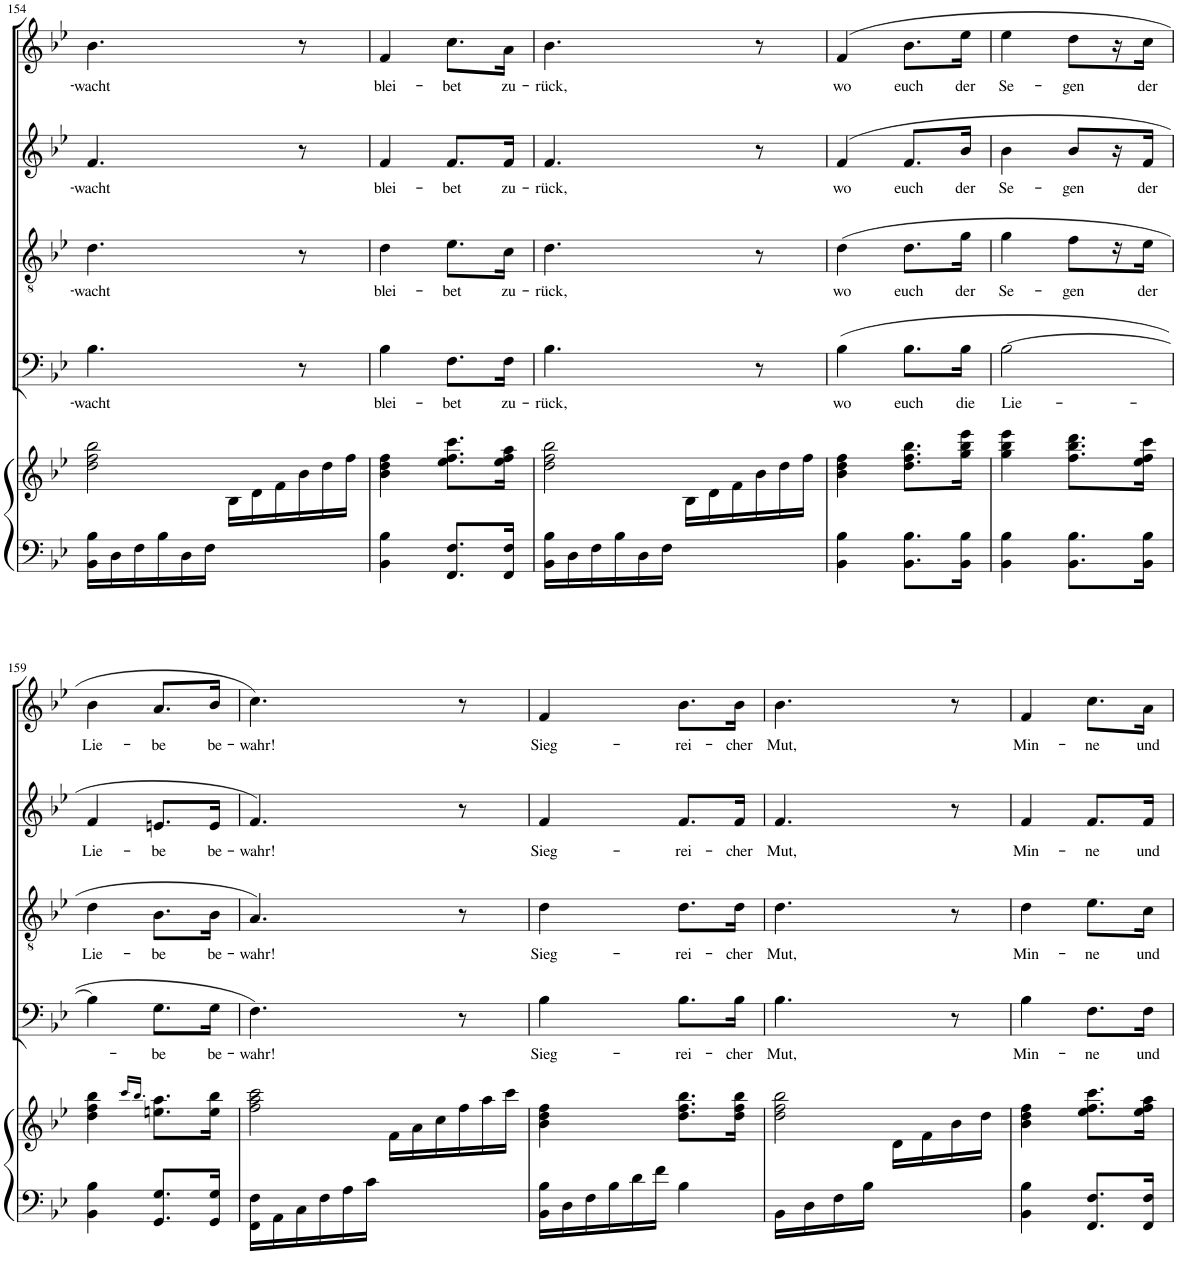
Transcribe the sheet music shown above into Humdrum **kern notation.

**kern	**kern	**kern	**text	**kern	**text	**kern	**text	**kern	**text
*part5	*part5	*part4	*part4	*part3	*part3	*part2	*part2	*part1	*part1
*staff6	*staff5	*staff4	*staff4	*staff3	*staff3	*staff2	*staff2	*staff1	*staff1
*I"Piano	*	*I"Bass	*	*I"Tenor	*	*I"Alto	*	*I"Soprano	*
!!LO:PB:g=z
*clefF4	*clefG2	*clefF4	*	*clefGv2	*	*clefG2	*	*clefG2	*
*	*	*Trd1c2	*	*Trd1c2	*	*Trd1c2	*	*Trd1c2	*
*k[b-e-]	*k[b-e-]	*k[b-e-]	*	*k[b-e-]	*	*k[b-e-]	*	*k[b-e-]	*
*M2/4	*M2/4	*M2/4	*	*M2/4	*	*M2/4	*	*M2/4	*
*Xtuplet	*	*	*	*	*	*	*	*	*
=154	=154	=154	=154	=154	=154	=154	=154	=154	=154
*	*^	*	*	*	*	*	*	*	*
!	!	!	!	!LO:LY:b	!	!LO:LY:b	!	!LO:LY:b	!	!LO:LY:b
24BB-\ 24B-\LL	2dd\ 2ff\ 2bb-\	4ryy	4.B-\	-wacht	4.d\	-wacht	4.f/	-wacht	4.b-\	-wacht
24D\	.	.	.	.	.	.	.	.	.	.
24F\	.	.	.	.	.	.	.	.	.	.
24B-\	.	.	.	.	.	.	.	.	.	.
24D\	.	.	.	.	.	.	.	.	.	.
24F\JJ	.	.	.	.	.	.	.	.	.	.
*	*	*Xtuplet	*	*	*	*	*	*	*	*
4ryy	.	24B-\LL	.	.	.	.	.	.	.	.
.	.	24d\	.	.	.	.	.	.	.	.
.	.	24f\	.	.	.	.	.	.	.	.
.	.	24b-\	8r	.	8r	.	8r	.	8r	.
.	.	24dd\	.	.	.	.	.	.	.	.
.	.	24ff\JJ	.	.	.	.	.	.	.	.
=155	=155	=155	=155	=155	=155	=155	=155	=155	=155	=155
!	!	!	!	!LO:LY:b	!	!LO:LY:b	!	!LO:LY:b	!	!LO:LY:b
*	*v	*v	*	*	*	*	*	*	*	*
4BB-\ 4B-\	4b-\ 4dd\ 4ff\	4B-\	blei-	4d\	blei-	4f/	blei-	4f/	blei-
!	!	!	!LO:LY:b	!	!LO:LY:b	!	!LO:LY:b	!	!LO:LY:b
8.FF/ 8.F/L	8.ee-\ 8.ff\ 8.ccc\L	8.F\L	-bet	8.e-\L	-bet	8.f/L	-bet	8.cc\L	-bet
!	!	!	!LO:LY:b	!	!LO:LY:b	!	!LO:LY:b	!	!LO:LY:b
16FF/ 16F/Jk	16ee-\ 16ff\ 16aa\Jk	16F\Jk	zu-	16c\Jk	zu-	16f/Jk	zu-	16a\Jk	zu-
=156	=156	=156	=156	=156	=156	=156	=156	=156	=156
*	*^	*	*	*	*	*	*	*	*
!	!	!	!	!LO:LY:b	!	!LO:LY:b	!	!LO:LY:b	!	!LO:LY:b
24BB-\ 24B-\LL	2dd\ 2ff\ 2bb-\	4ryy	4.B-\	-rück,	4.d\	-rück,	4.f/	-rück,	4.b-\	-rück,
24D\	.	.	.	.	.	.	.	.	.	.
24F\	.	.	.	.	.	.	.	.	.	.
24B-\	.	.	.	.	.	.	.	.	.	.
24D\	.	.	.	.	.	.	.	.	.	.
24F\JJ	.	.	.	.	.	.	.	.	.	.
4ryy	.	24B-\LL	.	.	.	.	.	.	.	.
.	.	24d\	.	.	.	.	.	.	.	.
.	.	24f\	.	.	.	.	.	.	.	.
.	.	24b-\	8r	.	8r	.	8r	.	8r	.
.	.	24dd\	.	.	.	.	.	.	.	.
.	.	24ff\JJ	.	.	.	.	.	.	.	.
=157	=157	=157	=157	=157	=157	=157	=157	=157	=157	=157
!	!	!	!	!LO:LY:b	!	!LO:LY:b	!	!LO:LY:b	!	!LO:LY:b
*	*v	*v	*	*	*	*	*	*	*	*
4BB-\ 4B-\	4b-\ 4dd\ 4ff\	(4B-\	wo	(4d\	wo	(4f/	wo	(4f/	wo
!	!	!	!LO:LY:b	!	!LO:LY:b	!	!LO:LY:b	!	!LO:LY:b
8.BB-\ 8.B-\L	8.dd\ 8.ff\ 8.bb-\L	8.B-\L	euch	8.d\L	euch	8.f/L	euch	8.b-\L	euch
!	!	!	!LO:LY:b	!	!LO:LY:b	!	!LO:LY:b	!	!LO:LY:b
16BB-\ 16B-\Jk	16gg\ 16bb-\ 16eee-\Jk	16B-\Jk	die	16g\Jk	der	16b-/Jk	der	16ee-\Jk	der
=158	=158	=158	=158	=158	=158	=158	=158	=158	=158
!	!	!	!LO:LY:b	!	!LO:LY:b	!	!LO:LY:b	!	!LO:LY:b
4BB-\ 4B-\	4gg\ 4bb-\ 4eee-\	[2B-\	Lie-	4g\	Se-	4b-\	Se-	4ee-\	Se-
!	!	!	!	!	!LO:LY:b	!	!LO:LY:b	!	!LO:LY:b
8.BB-\ 8.B-\L	8.ff\ 8.bb-\ 8.ddd\L	.	.	8f\L	-gen	8b-/L	-gen	8dd\L	-gen
.	.	.	.	16r	.	16r	.	16r	.
!	!	!	!	!	!LO:LY:b	!	!LO:LY:b	!	!LO:LY:b
16BB-\ 16B-\Jk	16ee-\ 16ff\ 16ccc\Jk	.	.	16e-\JJ	der	16f/JJ	der	16cc\JJ	der
!!LO:LB:g=z
=159	=159	=159	=159	=159	=159	=159	=159	=159	=159
!	!	!	!	!	!LO:LY:b	!	!LO:LY:b	!	!LO:LY:b
4BB-\ 4B-\	4dd\ 4ff\ 4bb-\	4B-\]	.	4d\	Lie-	4f/	Lie-	4b-\	Lie-
.	16qccc/LL	.	.	.	.	.	.	.	.
.	16qbb-/JJ	.	.	.	.	.	.	.	.
!	!	!	!LO:LY:b	!	!LO:LY:b	!	!LO:LY:b	!	!LO:LY:b
8.GG/ 8.G/L	8.een\ 8.aa\L	8.G\L	-be	8.B-\L	-be	8.en/L	-be	8.a/L	-be
!	!	!	!LO:LY:b	!	!LO:LY:b	!	!LO:LY:b	!	!LO:LY:b
16GG/ 16G/Jk	16ee\ 16bb-\Jk	16G\Jk	be-	16B-\Jk	be-	16e/Jk	be-	16b-/Jk	be-
=160	=160	=160	=160	=160	=160	=160	=160	=160	=160
*	*^	*	*	*	*	*	*	*	*
!	!	!	!	!LO:LY:b	!	!LO:LY:b	!	!LO:LY:b	!	!LO:LY:b
24FF\ 24F\LL	2ff\ 2aa\ 2ccc\	4ryy	4.F\)	-wahr!	4.A/)	-wahr!	4.f/)	-wahr!	4.cc\)	-wahr!
24AA\	.	.	.	.	.	.	.	.	.	.
24C\	.	.	.	.	.	.	.	.	.	.
24F\	.	.	.	.	.	.	.	.	.	.
24A\	.	.	.	.	.	.	.	.	.	.
24c\JJ	.	.	.	.	.	.	.	.	.	.
4ryy	.	24f\LL	.	.	.	.	.	.	.	.
.	.	24a\	.	.	.	.	.	.	.	.
.	.	24cc\	.	.	.	.	.	.	.	.
.	.	24ff\	8r	.	8r	.	8r	.	8r	.
.	.	24aa\	.	.	.	.	.	.	.	.
.	.	24ccc\JJ	.	.	.	.	.	.	.	.
=161	=161	=161	=161	=161	=161	=161	=161	=161	=161	=161
!	!	!	!	!LO:LY:b	!	!LO:LY:b	!	!LO:LY:b	!	!LO:LY:b
*	*v	*v	*	*	*	*	*	*	*	*
24BB-\ 24B-\LL	4b-\ 4dd\ 4ff\	4B-\	Sieg-	4d\	Sieg-	4f/	Sieg-	4f/	Sieg-
24D\	.	.	.	.	.	.	.	.	.
24F\	.	.	.	.	.	.	.	.	.
24B-\	.	.	.	.	.	.	.	.	.
24d\	.	.	.	.	.	.	.	.	.
24f\JJ	.	.	.	.	.	.	.	.	.
!	!	!	!LO:LY:b	!	!LO:LY:b	!	!LO:LY:b	!	!LO:LY:b
4B-\	8.dd\ 8.ff\ 8.bb-\L	8.B-\L	-rei-	8.d\L	-rei-	8.f/L	-rei-	8.b-\L	-rei-
!	!	!	!LO:LY:b	!	!LO:LY:b	!	!LO:LY:b	!	!LO:LY:b
.	16dd\ 16ff\ 16bb-\Jk	16B-\Jk	-cher	16d\Jk	-cher	16f/Jk	-cher	16b-\Jk	-cher
=162	=162	=162	=162	=162	=162	=162	=162	=162	=162
*	*^	*	*	*	*	*	*	*	*
!	!	!	!	!LO:LY:b	!	!LO:LY:b	!	!LO:LY:b	!	!LO:LY:b
16BB-\LL	2dd\ 2ff\ 2bb-\	4ryy	4.B-\	Mut,	4.d\	Mut,	4.f/	Mut,	4.b-\	Mut,
16D\	.	.	.	.	.	.	.	.	.	.
16F\	.	.	.	.	.	.	.	.	.	.
16B-\JJ	.	.	.	.	.	.	.	.	.	.
4ryy	.	16d\LL	.	.	.	.	.	.	.	.
.	.	16f\	.	.	.	.	.	.	.	.
.	.	16b-\	8r	.	8r	.	8r	.	8r	.
.	.	16dd\JJ	.	.	.	.	.	.	.	.
=163	=163	=163	=163	=163	=163	=163	=163	=163	=163	=163
!	!	!	!	!LO:LY:b	!	!LO:LY:b	!	!LO:LY:b	!	!LO:LY:b
*	*v	*v	*	*	*	*	*	*	*	*
4BB-\ 4B-\	4b-\ 4dd\ 4ff\	4B-\	Min-	4d\	Min-	4f/	Min-	4f/	Min-
!	!	!	!LO:LY:b	!	!LO:LY:b	!	!LO:LY:b	!	!LO:LY:b
8.FF/ 8.F/L	8.ee-\ 8.ff\ 8.ccc\L	8.F\L	-ne	8.e-\L	-ne	8.f/L	-ne	8.cc\L	-ne
!	!	!	!LO:LY:b	!	!LO:LY:b	!	!LO:LY:b	!	!LO:LY:b
16FF/ 16F/Jk	16ee-\ 16ff\ 16aa\Jk	16F\Jk	und	16c\Jk	und	16f/Jk	und	16a\Jk	und
=	=	=	=	=	=	=	=	=	=
*-	*-	*-	*-	*-	*-	*-	*-	*-	*-
